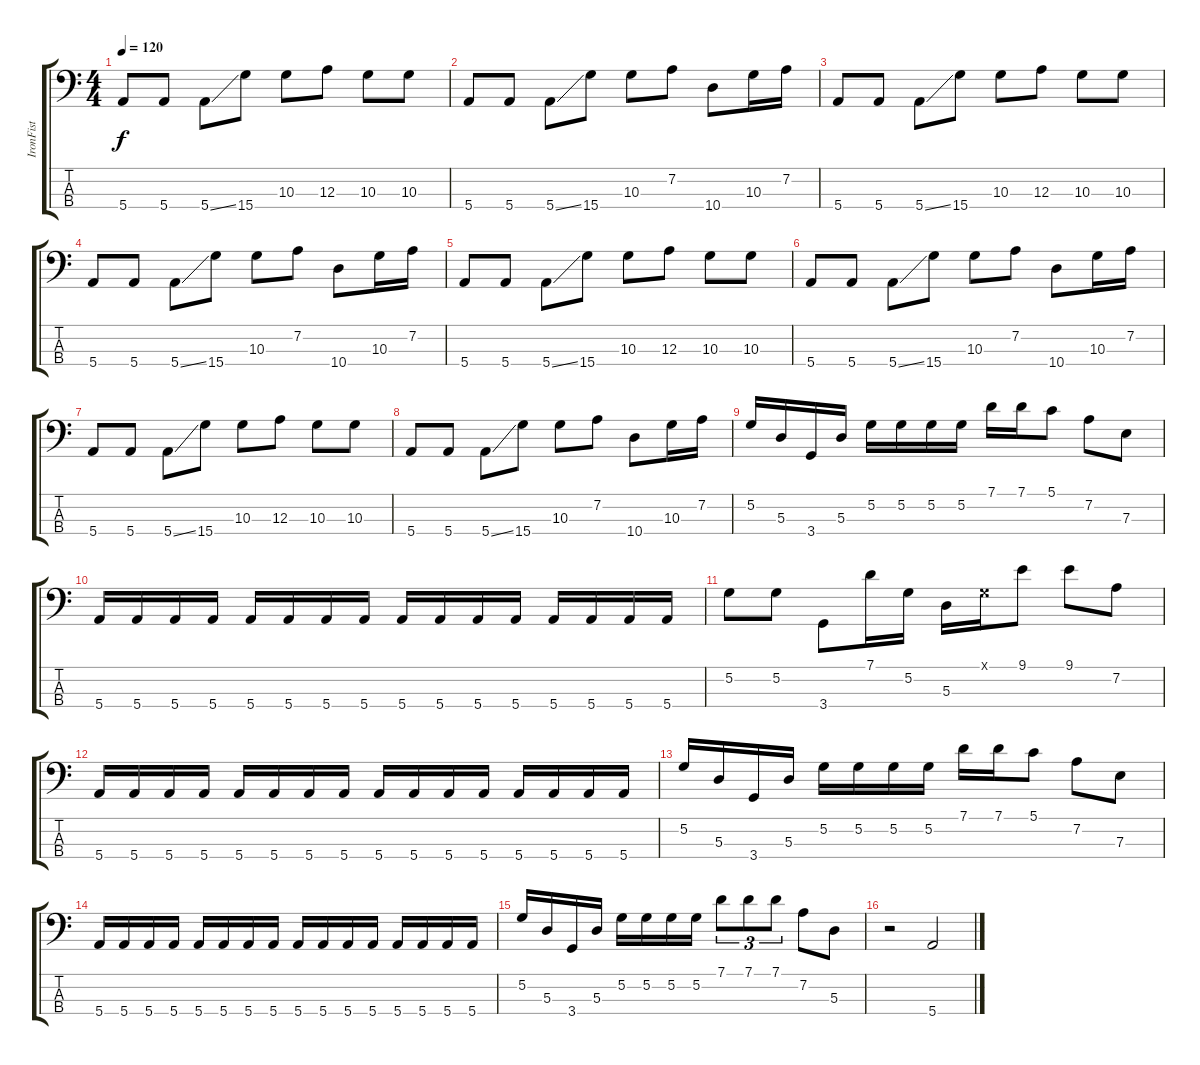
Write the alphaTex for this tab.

\track ("IronFist" "IronFist") {instrument electricbassfinger}
\staff {score tabs}
\tuning (G2 D2 A1 E1) {hide}
\ts (4 4)
\tempo 120
\clef f4
\ks c
5.4.8{dy f} 5.4.8 5.4{ss}.8 15.4.8 10.3.8 12.3.8 10.3.8 10.3.8 |
5.4.8 5.4.8 5.4{ss}.8 15.4.8 10.3.8 7.2.8 10.4.8 10.3.16 7.2.16 |
5.4.8 5.4.8 5.4{ss}.8 15.4.8 10.3.8 12.3.8 10.3.8 10.3.8 |
5.4.8 5.4.8 5.4{ss}.8 15.4.8 10.3.8 7.2.8 10.4.8 10.3.16 7.2.16 |
5.4.8 5.4.8 5.4{ss}.8 15.4.8 10.3.8 12.3.8 10.3.8 10.3.8 |
5.4.8 5.4.8 5.4{ss}.8 15.4.8 10.3.8 7.2.8 10.4.8 10.3.16 7.2.16 |
5.4.8 5.4.8 5.4{ss}.8 15.4.8 10.3.8 12.3.8 10.3.8 10.3.8 |
5.4.8 5.4.8 5.4{ss}.8 15.4.8 10.3.8 7.2.8 10.4.8 10.3.16 7.2.16 |
5.2.16 5.3.16 3.4.16 5.3.16 5.2.16 5.2.16 5.2.16 5.2.16 7.1.16 7.1.16 5.1.8 7.2.8 7.3.8 |
5.4.16 5.4.16 5.4.16 5.4.16 5.4.16 5.4.16 5.4.16 5.4.16 5.4.16 5.4.16 5.4.16 5.4.16 5.4.16 5.4.16 5.4.16 5.4.16 |
5.2.8 5.2.8 3.4.8 7.1.16 5.2.16 5.3.16 0.1{x}.16 9.1.8 9.1.8 7.2.8 |
5.4.16 5.4.16 5.4.16 5.4.16 5.4.16 5.4.16 5.4.16 5.4.16 5.4.16 5.4.16 5.4.16 5.4.16 5.4.16 5.4.16 5.4.16 5.4.16 |
5.2.16 5.3.16 3.4.16 5.3.16 5.2.16 5.2.16 5.2.16 5.2.16 7.1.16 7.1.16 5.1.8 7.2.8 7.3.8 |
5.4.16 5.4.16 5.4.16 5.4.16 5.4.16 5.4.16 5.4.16 5.4.16 5.4.16 5.4.16 5.4.16 5.4.16 5.4.16 5.4.16 5.4.16 5.4.16 |
5.2.16 5.3.16 3.4.16 5.3.16 5.2.16 5.2.16 5.2.16 5.2.16 7.1.8{tu (3 2)} 7.1.8{tu (3 2)} 7.1.8{tu (3 2)} 7.2.8 5.3.8 |
r.2 5.4.2
